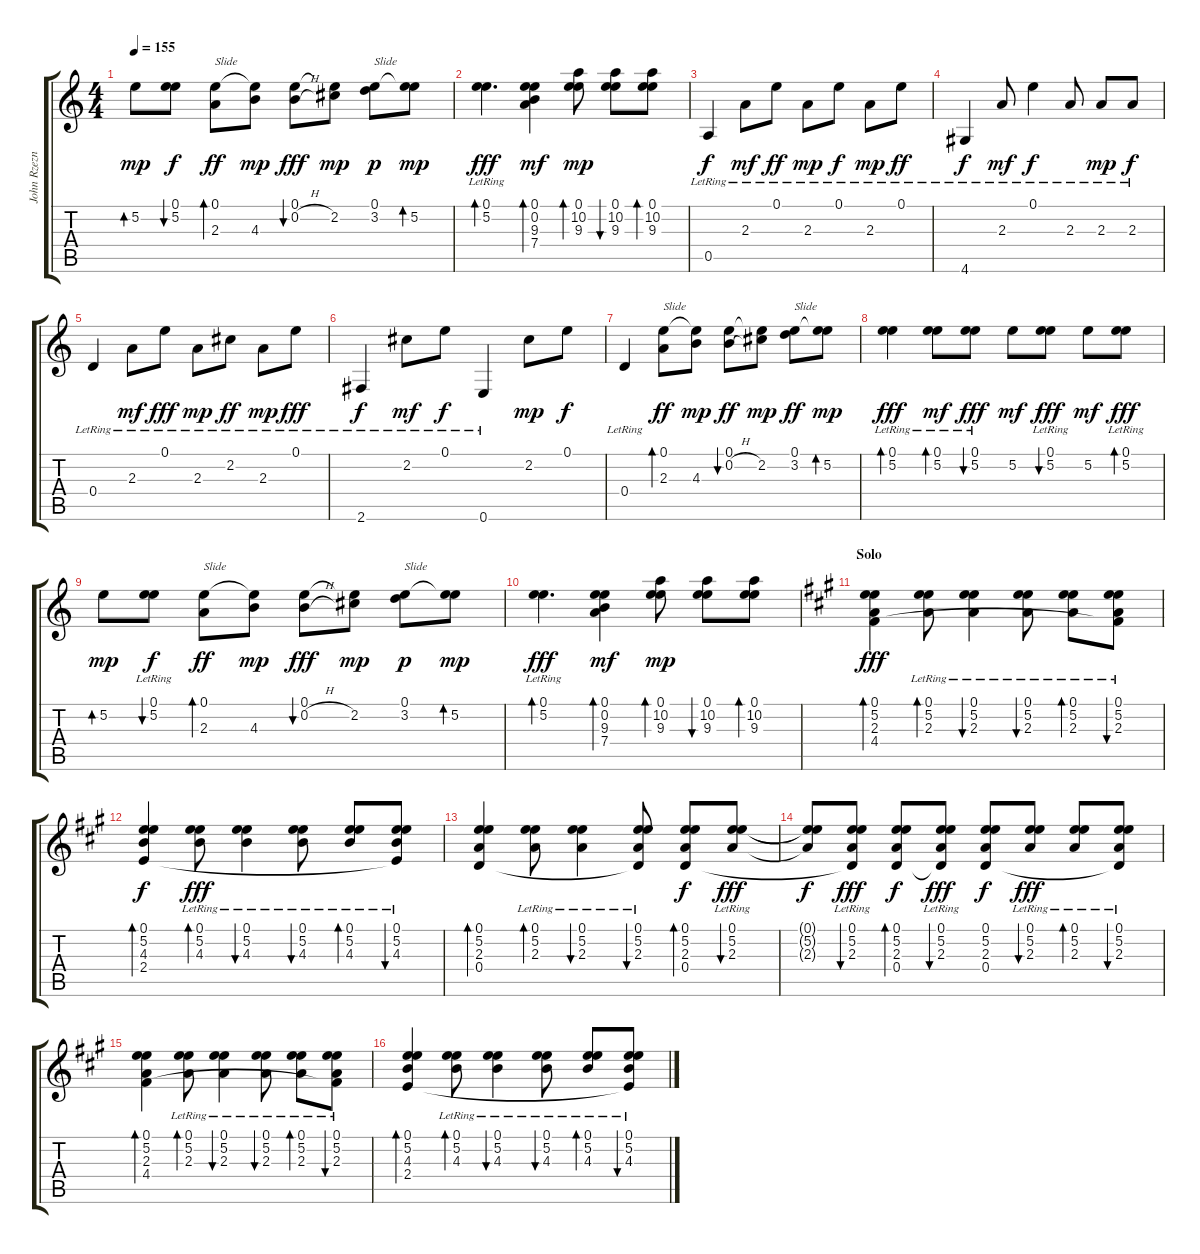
\track ("John Rzeznik - Guitar 2" "John Rzezn") {instrument acousticguitarsteel}
\staff {score tabs}
\tuning (E4 B3 G3 D3 A2 E2) {hide}
\ts (4 4)
\tempo 155
\clef g2
\ks c
5.2.8{bd 120 dy mp} (0.1 5.2).8{bu 120 dy f} (0.1 2.3).8{bd 120 txt "Slide" dy ff} (0.1{t} 4.3).8{dy mp} (0.1 0.2{h}).8{bu 120 dy fff} (0.1{t} 2.2).8{dy mp} (0.1 3.2).8{txt "Slide" dy p} (0.1{t} 5.2).8{bd 120 dy mp} |
(0.1{lr} 5.2{lr}).4{d bd 120 dy fff} (0.1 0.2 9.3 7.4).4{bd 60 dy mf} (0.1 10.2 9.3).8{bd 60 dy mp} (0.1 10.2 9.3).8{bu 120} (0.1 10.2 9.3).8{bd 120} |
0.5{lr}.4{dy f} 2.3{lr}.8{dy mf} 0.1{lr}.8{dy ff} 2.3{lr}.8{dy mp} 0.1{lr}.8{dy f} 2.3{lr}.8{dy mp} 0.1{lr}.8{dy ff} |
4.6{lr}.4{dy f} 2.3{lr}.8{dy mf} 0.1{lr}.4{dy f} 2.3{lr}.8 2.3{lr}.8{dy mp} 2.3{lr}.8{dy f} |
0.4{lr}.4 2.3{lr}.8{dy mf} 0.1{lr}.8{dy fff} 2.3{lr}.8{dy mp} 2.2{lr}.8{dy ff} 2.3{lr}.8{dy mp} 0.1{lr}.8{dy fff} |
2.6{lr}.4{dy f} 2.2{lr}.8{dy mf} 0.1{lr}.8{dy f} 0.6{lr}.4 2.2.8{dy mp} 0.1.8{dy f} |
0.4{lr}.4 (0.1 2.3).8{bd 120 txt "Slide" dy ff} (0.1{t} 4.3).8{dy mp} (0.1 0.2{h}).8{bu 120 dy ff} (0.1{t} 2.2).8{dy mp} (0.1 3.2).8{txt "Slide" dy ff} (0.1{t} 5.2).8{bd 120 dy mp} |
(0.1{lr} 5.2{lr}).4{bd 60 dy fff} (0.1{lr} 5.2).8{bd 240 dy mf} (0.1{lr} 5.2).8{bu 240 dy fff} 5.2.8{dy mf} (0.1{lr} 5.2).8{bu 240 dy fff} 5.2.8{dy mf} (0.1{lr} 5.2).8{bd 240 dy fff} |
5.2.8{bd 120 dy mp} (0.1{lr} 5.2).8{bu 120 dy f} (0.1 2.3).8{bd 120 txt "Slide" dy ff} (0.1{t} 4.3).8{dy mp} (0.1 0.2{h}).8{bu 120 dy fff} (0.1{t} 2.2).8{dy mp} (0.1 3.2).8{txt "Slide" dy p} (0.1{t} 5.2).8{bd 120 dy mp} |
(0.1{lr} 5.2{lr}).4{d bd 120 dy fff} (0.1 0.2 9.3 7.4).4{bd 60 dy mf} (0.1 10.2 9.3).8{bd 60 dy mp} (0.1 10.2 9.3).8{bu 120} (0.1 10.2 9.3).8{bd 120} |
\section ("" "Solo")
\ks a
(0.1 5.2 2.3 4.4).4{bd 60 dy fff} (0.1{lr} 5.2{lr} 2.3{lr}).8{bd 120} (0.1{lr} 5.2{lr} 2.3{lr}).4{bu 120} (0.1{lr} 5.2{lr} 2.3{lr}).8{bu 120} (0.1{lr} 5.2{lr} 2.3{lr}).8{bd 120} (0.1{lr} 5.2{lr} 2.3{lr} 4.4{t}).8{bu 120} |
(0.1 5.2 4.3 2.4).4{bd 60 dy f} (0.1{lr} 5.2{lr} 4.3{lr}).8{bd 120 dy fff} (0.1{lr} 5.2{lr} 4.3{lr}).4{bu 120} (0.1{lr} 5.2{lr} 4.3{lr}).8{bu 120} (0.1{lr} 5.2{lr} 4.3{lr}).8{bd 120} (0.1{lr} 5.2{lr} 4.3{lr} 2.4{t}).8{bu 120} |
(0.1 5.2 2.3 0.4).4{bd 60} (0.1{lr} 5.2{lr} 2.3{lr}).8{bd 120} (0.1{lr} 5.2{lr} 2.3{lr}).4{bu 120} (0.1{lr} 5.2{lr} 2.3{lr} 0.4{t}).8{bu 120} (0.1 5.2 2.3 0.4).8{bd 120 dy f} (0.1{lr} 5.2{lr} 2.3{lr}).8{bu 120 dy fff} |
(0.1{t} 5.2{t} 2.3{t}).8{dy f} (0.1{lr} 5.2{lr} 2.3{lr} 0.4{t}).8{bu 120 dy fff} (0.1 5.2 2.3 0.4).8{bd 120 dy f} (0.1{lr} 5.2{lr} 2.3{lr} 0.4{t}).8{bu 120 dy fff} (0.1 5.2 2.3 0.4).8{dy f} (0.1{lr} 5.2{lr} 2.3{lr}).8{bu 120 dy fff} (0.1{lr} 5.2{lr} 2.3{lr}).8{bd 120} (0.1{lr} 5.2{lr} 2.3{lr} 0.4{t}).8{bu 120} |
(0.1 5.2 2.3 4.4).4{bd 60} (0.1{lr} 5.2{lr} 2.3{lr}).8{bd 120} (0.1{lr} 5.2{lr} 2.3{lr}).4{bu 120} (0.1{lr} 5.2{lr} 2.3{lr}).8{bu 120} (0.1{lr} 5.2{lr} 2.3{lr}).8{bd 120} (0.1{lr} 5.2{lr} 2.3{lr} 4.4{t}).8{bu 120} |
(0.1 5.2 4.3 2.4).4{bd 60} (0.1{lr} 5.2{lr} 4.3{lr}).8{bd 120} (0.1{lr} 5.2{lr} 4.3{lr}).4{bu 120} (0.1{lr} 5.2{lr} 4.3{lr}).8{bu 120} (0.1{lr} 5.2{lr} 4.3{lr}).8{bd 120} (0.1{lr} 5.2{lr} 4.3{lr} 2.4{t}).8{bu 120}
